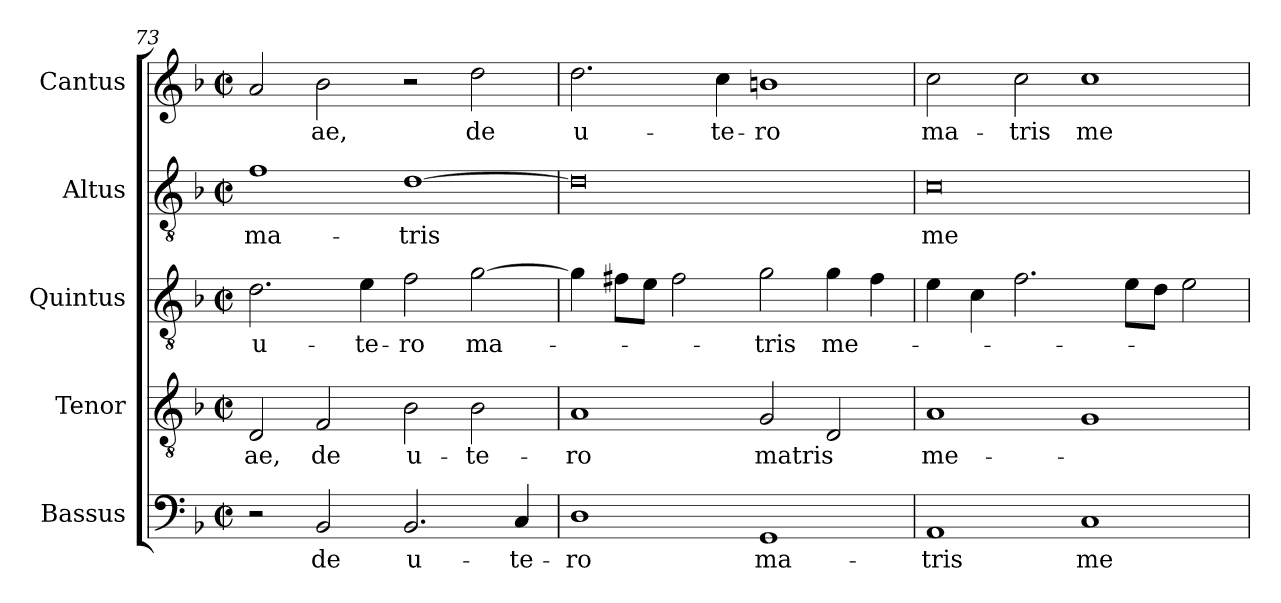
**kern	**text	**kern	**text	**kern	**text	**kern	**text	**kern	**text
*part5	*part5	*part4	*part4	*part3	*part3	*part2	*part2	*part1	*part1
*staff5	*staff5	*staff4	*staff4	*staff3	*staff3	*staff2	*staff2	*staff1	*staff1
*I"Bassus	*	*I"Tenor	*	*I"Quintus	*	*I"Altus	*	*I"Cantus	*
!!LO:PB:g=z
*clefF4	*	*clefGv2	*	*clefGv2	*	*clefGv2	*	*clefG2	*
*k[b-]	*	*k[b-]	*	*k[b-]	*	*k[b-]	*	*k[b-]	*
*F:	*	*F:	*	*F:	*	*F:	*	*F:	*
*M2/2	*	*M2/2	*	*M2/2	*	*M2/2	*	*M2/2	*
*met(c|)	*	*met(c|)	*	*met(c|)	*	*met(c|)	*	*met(c|)	*
=73	=73	=73	=73	=73	=73	=73	=73	=73	=73
!	!	!	!LO:LY:b:cj	!	!LO:LY:b:cj	!	!LO:LY:b:cj	!	!
2r	.	2D/	ae,	2.d\	u-	1f	ma-	2a/	.
!	!LO:LY:b:cj	!	!LO:LY:b:cj	!	!	!	!	!	!LO:LY:b:cj
2BB-/	de	2F/	de	.	.	.	.	2b-\	ae,
!	!	!	!	!	!LO:LY:b:cj	!	!	!	!
.	.	.	.	4e\	-te-	.	.	.	.
!	!LO:LY:b:cj	!	!LO:LY:b:cj	!	!LO:LY:b:cj	!	!LO:LY:b:cj	!	!
2.BB-/	u-	2B-\	u-	2f\	-ro	[>1d	-tris	2r	.
!	!	!	!LO:LY:b:cj	!	!LO:LY:b	!	!	!	!LO:LY:b:cj
.	.	2B-\	-te-	[>2g\	ma-	.	.	2dd\	de
!	!LO:LY:b:cj	!	!	!	!	!	!	!	!
4C/	-te-	.	.	.	.	.	.	.	.
=74	=74	=74	=74	=74	=74	=74	=74	=74	=74
!	!LO:LY:b:cj	!	!LO:LY:b:cj	!	!	!	!	!	!LO:LY:b:cj
1D	-ro	1A	-ro	4g\]	.	0d]	.	2.dd\	u-
.	.	.	.	8f#\L	.	.	.	.	.
.	.	.	.	8e\J	.	.	.	.	.
.	.	.	.	2f#\	.	.	.	.	.
!	!	!	!	!	!	!	!	!	!LO:LY:b:cj
.	.	.	.	.	.	.	.	4cc\	-te-
!	!LO:LY:b:cj	!	!LO:LY:b	!	!LO:LY:b:cj	!	!	!	!LO:LY:b:cj
1GG	ma-	2G/	matris	2g\	-tris	.	.	1bn	-ro
!	!	!	!	!	!LO:LY:b	!	!	!	!
.	.	2D/	.	4g\	me-	.	.	.	.
.	.	.	.	4f#\	.	.	.	.	.
=75	=75	=75	=75	=75	=75	=75	=75	=75	=75
!	!LO:LY:b:cj	!	!LO:LY:b:cj	!	!	!	!LO:LY:b:cj	!	!LO:LY:b:cj
1AA	-tris	1A	me-	4e\	.	0c	me-	2cc\	ma-
.	.	.	.	4c\	.	.	.	.	.
!	!	!	!	!	!	!	!	!	!LO:LY:b:cj
.	.	.	.	2.f\	.	.	.	2cc\	-tris
!	!LO:LY:b:cj	!	!	!	!	!	!	!	!LO:LY:b:cj
1C	me-	1G	.	.	.	.	.	1cc	me-
.	.	.	.	8e\L	.	.	.	.	.
.	.	.	.	8d\J	.	.	.	.	.
.	.	.	.	2e\	.	.	.	.	.
=	=	=	=	=	=	=	=	=	=
*-	*-	*-	*-	*-	*-	*-	*-	*-	*-
